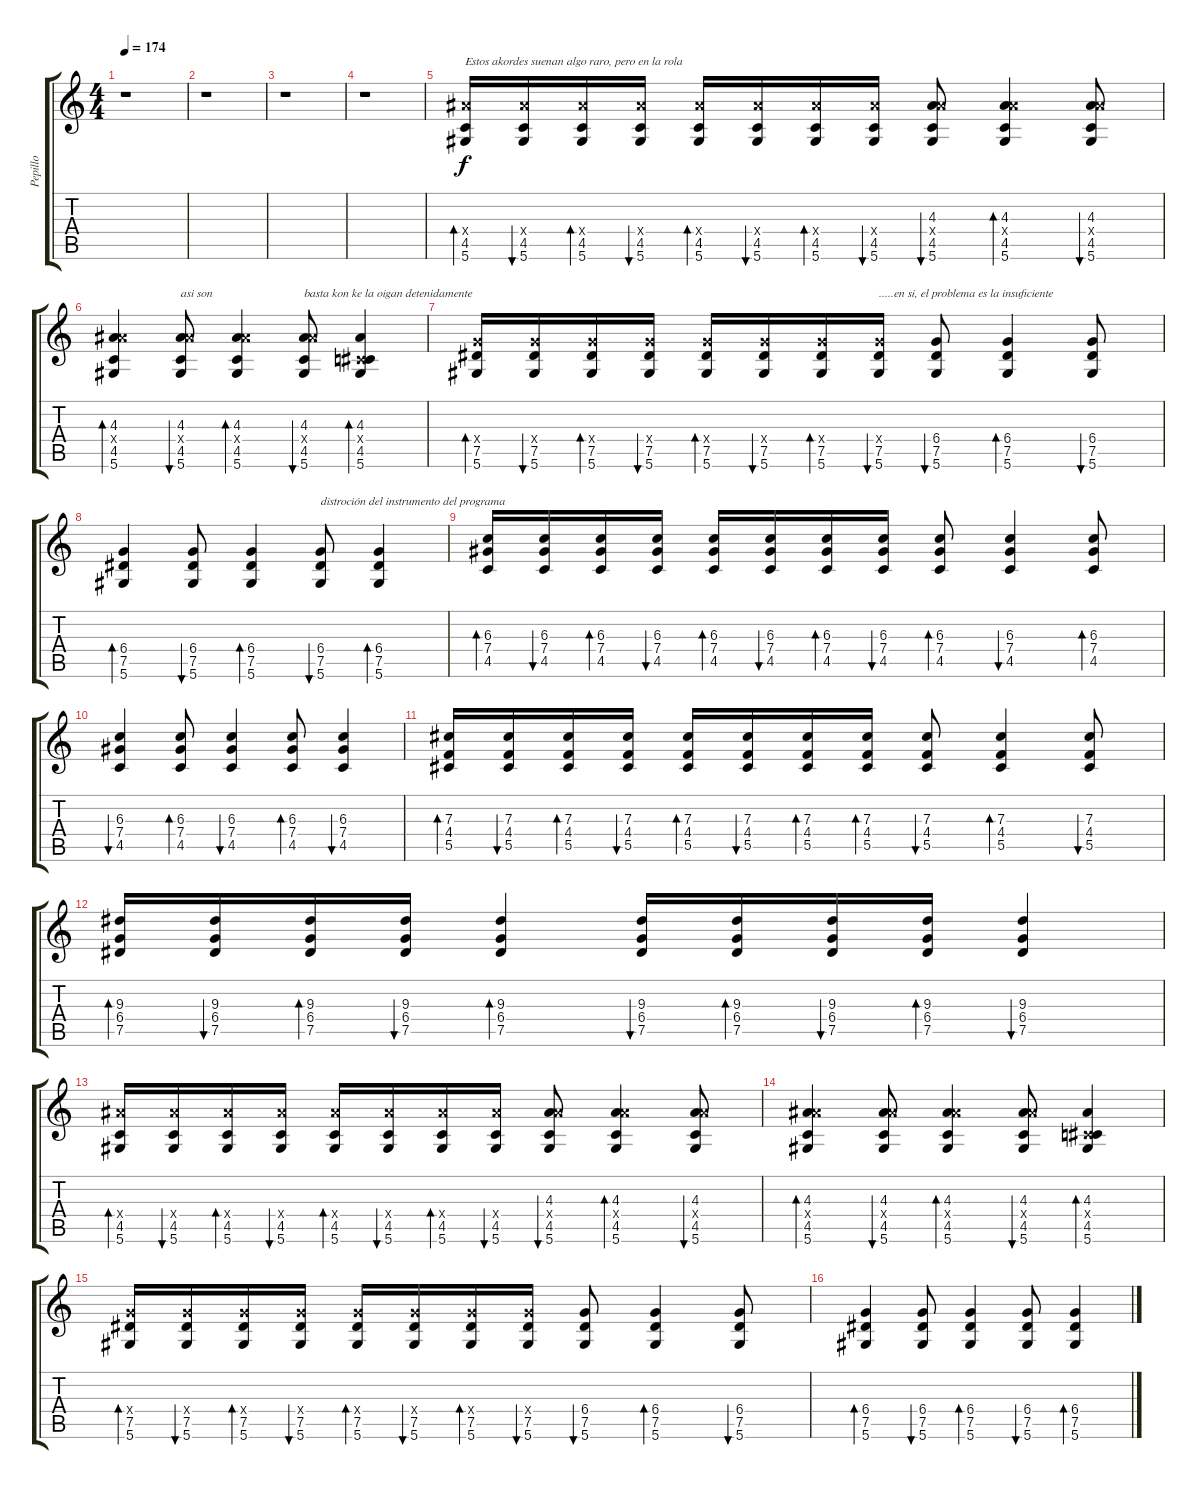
\track ("Pepillo" "Pepillo") {instrument overdrivenguitar}
\staff {score tabs}
\tuning (Eb4 Bb3 Gb3 Db3 Ab2 Eb2) {hide}
\ts (4 4)
\tempo 174
\clef g2
\ks c
r.1{dy f instrument overdrivenguitar} |
r.1 |
r.1 |
r.1 |
(9.4{x} 4.5 5.6).16{bd 60 txt "Estos akordes suenan algo raro, pero en la rola "} (9.4{x} 4.5 5.6).16{bu 60} (9.4{x} 4.5 5.6).16{bd 60} (9.4{x} 4.5 5.6).16{bu 60} (9.4{x} 4.5 5.6).16{bd 60} (9.4{x} 4.5 5.6).16{bu 60} (9.4{x} 4.5 5.6).16{bd 60} (9.4{x} 4.5 5.6).16{bu 60} (4.3 9.4{x} 4.5 5.6).8{bu 60} (4.3 9.4{x} 4.5 5.6).4{bd 60} (4.3 9.4{x} 4.5 5.6).8{bu 60} |
(4.3 9.4{x} 4.5 5.6).4{bd 60} (4.3 9.4{x} 4.5 5.6).8{bu 60 txt "asi son"} (4.3 9.4{x} 4.5 5.6).4{bd 60} (4.3 9.4{x} 4.5 5.6).8{bu 60 txt "basta kon ke la oigan detenidamente"} (4.3 0.4{x} 4.5 5.6).4{bd 60} |
(6.4{x} 7.5 5.6).16{bd 60} (6.4{x} 7.5 5.6).16{bu 60} (6.4{x} 7.5 5.6).16{bd 60} (6.4{x} 7.5 5.6).16{bu 60} (6.4{x} 7.5 5.6).16{bd 60} (6.4{x} 7.5 5.6).16{bu 60} (6.4{x} 7.5 5.6).16{bd 60} (6.4{x} 7.5 5.6).16{bu 60 txt ".....en si, el problema es la insuficiente "} (6.4 7.5 5.6).8{bu 60} (6.4 7.5 5.6).4{bd 60} (6.4 7.5 5.6).8{bu 60} |
(6.4 7.5 5.6).4{bd 60} (6.4 7.5 5.6).8{bu 60} (6.4 7.5 5.6).4{bd 60} (6.4 7.5 5.6).8{bu 60 txt "distroción del instrumento del programa"} (6.4 7.5 5.6).4{bd 60} |
(6.3 7.4 4.5).16{bd 60} (6.3 7.4 4.5).16{bu 60} (6.3 7.4 4.5).16{bd 60} (6.3 7.4 4.5).16{bu 60} (6.3 7.4 4.5).16{bd 60} (6.3 7.4 4.5).16{bu 60} (6.3 7.4 4.5).16{bd 60} (6.3 7.4 4.5).16{bu 60} (6.3 7.4 4.5).8{bd 60} (6.3 7.4 4.5).4{bu 60} (6.3 7.4 4.5).8{bd 60} |
(6.3 7.4 4.5).4{bu 60} (6.3 7.4 4.5).8{bd 60} (6.3 7.4 4.5).4{bu 60} (6.3 7.4 4.5).8{bd 60} (6.3 7.4 4.5).4{bu 60} |
(7.3 4.4 5.5).16{bd 60} (7.3 4.4 5.5).16{bu 60} (7.3 4.4 5.5).16{bd 60} (7.3 4.4 5.5).16{bu 60} (7.3 4.4 5.5).16{bd 60} (7.3 4.4 5.5).16{bu 60} (7.3 4.4 5.5).16{bd 60} (7.3 4.4 5.5).16{bd 60} (7.3 4.4 5.5).8{bu 60} (7.3 4.4 5.5).4{bd 60} (7.3 4.4 5.5).8{bu 60} |
(9.3 6.4 7.5).16{bd 60} (9.3 6.4 7.5).16{bu 60} (9.3 6.4 7.5).16{bd 60} (9.3 6.4 7.5).16{bu 60} (9.3 6.4 7.5).4{bd 60} (9.3 6.4 7.5).16{bu 60} (9.3 6.4 7.5).16{bd 60} (9.3 6.4 7.5).16{bu 60} (9.3 6.4 7.5).16{bd 60} (9.3 6.4 7.5).4{bu 60} |
(9.4{x} 4.5 5.6).16{bd 60} (9.4{x} 4.5 5.6).16{bu 60} (9.4{x} 4.5 5.6).16{bd 60} (9.4{x} 4.5 5.6).16{bu 60} (9.4{x} 4.5 5.6).16{bd 60} (9.4{x} 4.5 5.6).16{bu 60} (9.4{x} 4.5 5.6).16{bd 60} (9.4{x} 4.5 5.6).16{bu 60} (4.3 9.4{x} 4.5 5.6).8{bu 60} (4.3 9.4{x} 4.5 5.6).4{bd 60} (4.3 9.4{x} 4.5 5.6).8{bu 60} |
(4.3 9.4{x} 4.5 5.6).4{bd 60} (4.3 9.4{x} 4.5 5.6).8{bu 60} (4.3 9.4{x} 4.5 5.6).4{bd 60} (4.3 9.4{x} 4.5 5.6).8{bu 60} (4.3 0.4{x} 4.5 5.6).4{bd 60} |
(6.4{x} 7.5 5.6).16{bd 60} (6.4{x} 7.5 5.6).16{bu 60} (6.4{x} 7.5 5.6).16{bd 60} (6.4{x} 7.5 5.6).16{bu 60} (6.4{x} 7.5 5.6).16{bd 60} (6.4{x} 7.5 5.6).16{bu 60} (6.4{x} 7.5 5.6).16{bd 60} (6.4{x} 7.5 5.6).16{bu 60} (6.4 7.5 5.6).8{bu 60} (6.4 7.5 5.6).4{bd 60} (6.4 7.5 5.6).8{bu 60} |
(6.4 7.5 5.6).4{bd 60} (6.4 7.5 5.6).8{bu 60} (6.4 7.5 5.6).4{bd 60} (6.4 7.5 5.6).8{bu 60} (6.4 7.5 5.6).4{bd 60}
